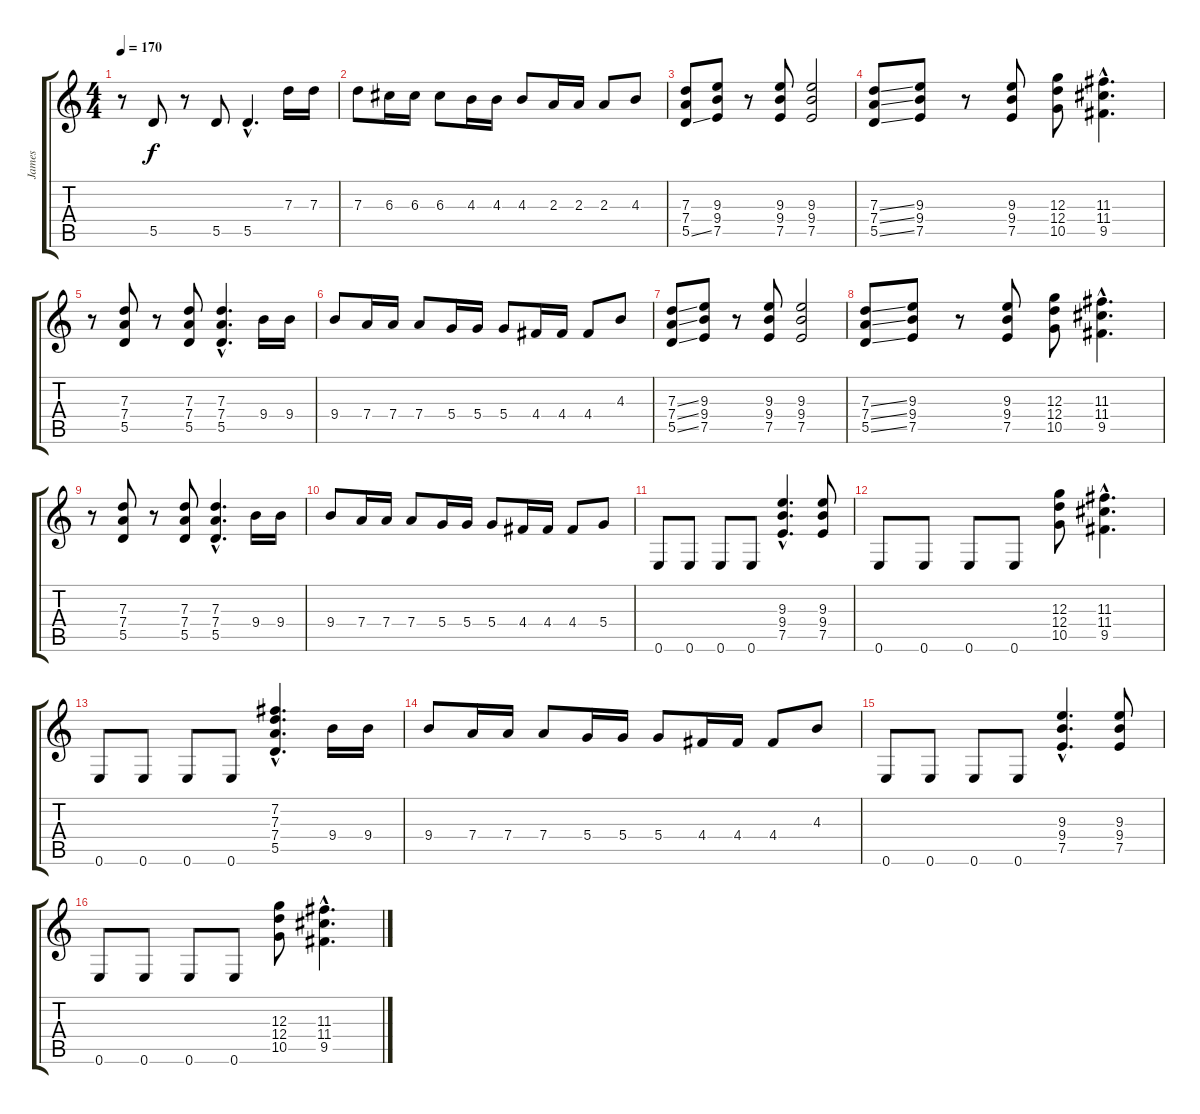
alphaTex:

\track ("James" "James") {instrument acousticguitarnylon}
\staff {score tabs}
\tuning (E4 B3 G3 D3 A2 E2) {hide}
\ts (4 4)
\tempo 170
\clef g2
\ks c
r.8{dy f} 5.5.8 r.8 5.5.8 5.5{hac}.4{d} 7.3.16 7.3.16 |
7.3.8 6.3.16 6.3.16 6.3.8 4.3.16 4.3.16 4.3.8 2.3.16 2.3.16 2.3.8 4.3.8 |
(7.3 7.4 5.5{ss}).8 (9.3 9.4 7.5).8 r.8 (9.3 9.4 7.5).8 (9.3 9.4 7.5).2 |
(7.3{ss} 7.4{ss} 5.5{ss}).8 (9.3 9.4 7.5).8 r.8 (9.3 9.4 7.5).8 (12.3 12.4 10.5).8 (11.3{hac} 11.4{hac} 9.5{hac}).4{d} |
r.8 (7.3 7.4 5.5).8 r.8 (7.3 7.4 5.5).8 (7.3{hac} 7.4{hac} 5.5{hac}).4{d} 9.4.16 9.4.16 |
9.4.8 7.4.16 7.4.16 7.4.8 5.4.16 5.4.16 5.4.8 4.4.16 4.4.16 4.4.8 4.3.8 |
(7.3{ss} 7.4{ss} 5.5{ss}).8 (9.3 9.4 7.5).8 r.8 (9.3 9.4 7.5).8 (9.3 9.4 7.5).2 |
(7.3{ss} 7.4{ss} 5.5{ss}).8 (9.3 9.4 7.5).8 r.8 (9.3 9.4 7.5).8 (12.3 12.4 10.5).8 (11.3{hac} 11.4{hac} 9.5{hac}).4{d} |
r.8 (7.3 7.4 5.5).8 r.8 (7.3 7.4 5.5).8 (7.3{hac} 7.4{hac} 5.5{hac}).4{d} 9.4.16 9.4.16 |
9.4.8 7.4.16 7.4.16 7.4.8 5.4.16 5.4.16 5.4.8 4.4.16 4.4.16 4.4.8 5.4.8 |
0.6.8 0.6.8 0.6.8 0.6.8 (9.3{hac} 9.4{hac} 7.5{hac}).4{d} (9.3 9.4 7.5).8 |
0.6.8 0.6.8 0.6.8 0.6.8 (12.3 12.4 10.5).8 (11.3{hac} 11.4{hac} 9.5{hac}).4{d} |
0.6.8 0.6.8 0.6.8 0.6.8 (7.2{hac} 7.3{hac} 7.4{hac} 5.5{hac}).4{d} 9.4.16 9.4.16 |
9.4.8 7.4.16 7.4.16 7.4.8 5.4.16 5.4.16 5.4.8 4.4.16 4.4.16 4.4.8 4.3.8 |
0.6.8 0.6.8 0.6.8 0.6.8 (9.3{hac} 9.4{hac} 7.5{hac}).4{d} (9.3 9.4 7.5).8 |
0.6.8 0.6.8 0.6.8 0.6.8 (12.3 12.4 10.5).8 (11.3{hac} 11.4{hac} 9.5{hac}).4{d}
